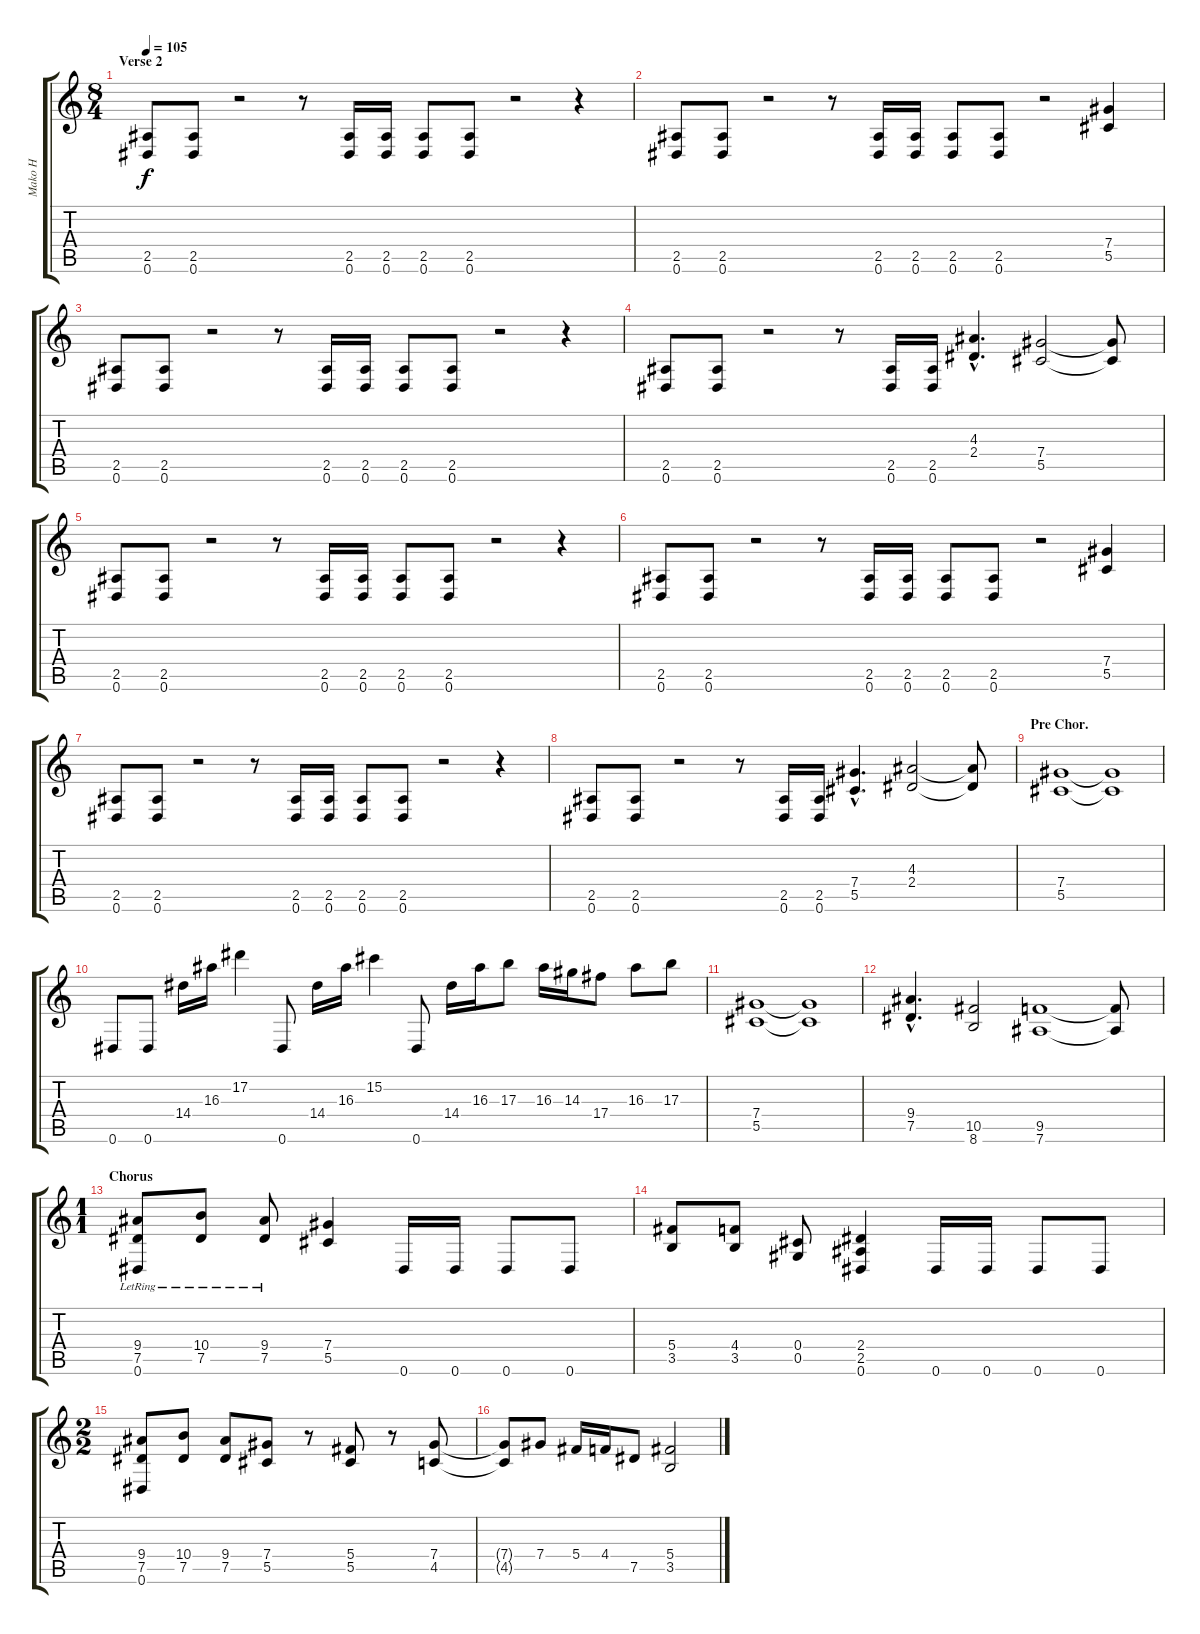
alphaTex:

\track ("Mako H" "Mako H") {instrument overdrivenguitar}
\staff {score tabs}
\tuning (Eb4 Bb3 Gb3 Db3 Ab2 Eb2) {hide}
\ts (8 4)
\section ("" "Verse 2")
\tempo 105
\clef g2
\ks c
(2.5 0.6).8{dy f} (2.5 0.6).8 r.2 r.8 (2.5 0.6).16 (2.5 0.6).16 (2.5 0.6).8 (2.5 0.6).8 r.2 r.4 |
(2.5 0.6).8 (2.5 0.6).8 r.2 r.8 (2.5 0.6).16 (2.5 0.6).16 (2.5 0.6).8 (2.5 0.6).8 r.2 (7.4 5.5).4 |
(2.5 0.6).8 (2.5 0.6).8 r.2 r.8 (2.5 0.6).16 (2.5 0.6).16 (2.5 0.6).8 (2.5 0.6).8 r.2 r.4 |
(2.5 0.6).8 (2.5 0.6).8 r.2 r.8 (2.5 0.6).16 (2.5 0.6).16 (4.3{hac} 2.4{hac}).4{d} (7.4 5.5).2 (7.4{t} 5.5{t}).8 |
(2.5 0.6).8 (2.5 0.6).8 r.2 r.8 (2.5 0.6).16 (2.5 0.6).16 (2.5 0.6).8 (2.5 0.6).8 r.2 r.4 |
(2.5 0.6).8 (2.5 0.6).8 r.2 r.8 (2.5 0.6).16 (2.5 0.6).16 (2.5 0.6).8 (2.5 0.6).8 r.2 (7.4 5.5).4 |
(2.5 0.6).8 (2.5 0.6).8 r.2 r.8 (2.5 0.6).16 (2.5 0.6).16 (2.5 0.6).8 (2.5 0.6).8 r.2 r.4 |
(2.5 0.6).8 (2.5 0.6).8 r.2 r.8 (2.5 0.6).16 (2.5 0.6).16 (7.4{hac} 5.5{hac}).4{d} (4.3 2.4).2 (4.3{t} 2.4{t}).8 |
\section ("" "Pre Chor.")
(7.4 5.5).1 (7.4{t} 5.5{t}).1 |
0.6.8 0.6.8 14.4.16 16.3.16 17.2.4 0.6.8 14.4.16 16.3.16 15.2.4 0.6.8 14.4.16 16.3.16 17.3.8 16.3.16 14.3.16 17.4.8 16.3.8 17.3.8 |
(7.4 5.5).1 (7.4{t} 5.5{t}).1 |
(9.4{hac} 7.5{hac}).4{d} (10.5 8.6).2 (9.5 7.6).1 (9.5{t} 7.6{t}).8 |
\ts (1 1)
\section ("" "Chorus")
(9.4{lr} 7.5 0.6).8 (10.4{lr} 7.5).8 (9.4{lr} 7.5).8 (7.4 5.5).4 0.6.16 0.6.16 0.6.8 0.6.8 |
(5.4 3.5).8 (4.4 3.5).8 (0.4 0.5).8 (2.4 2.5 0.6).4 0.6.16 0.6.16 0.6.8 0.6.8 |
\ts (2 2)
(9.4 7.5 0.6).8 (10.4 7.5).8 (9.4 7.5).8 (7.4 5.5).8 r.8 (5.4 5.5).8 r.8 (7.4 4.5).8 |
(7.4{t} 4.5{t}).8 7.4.8 5.4.16 4.4.16 7.5.8 (5.4 3.5).2
